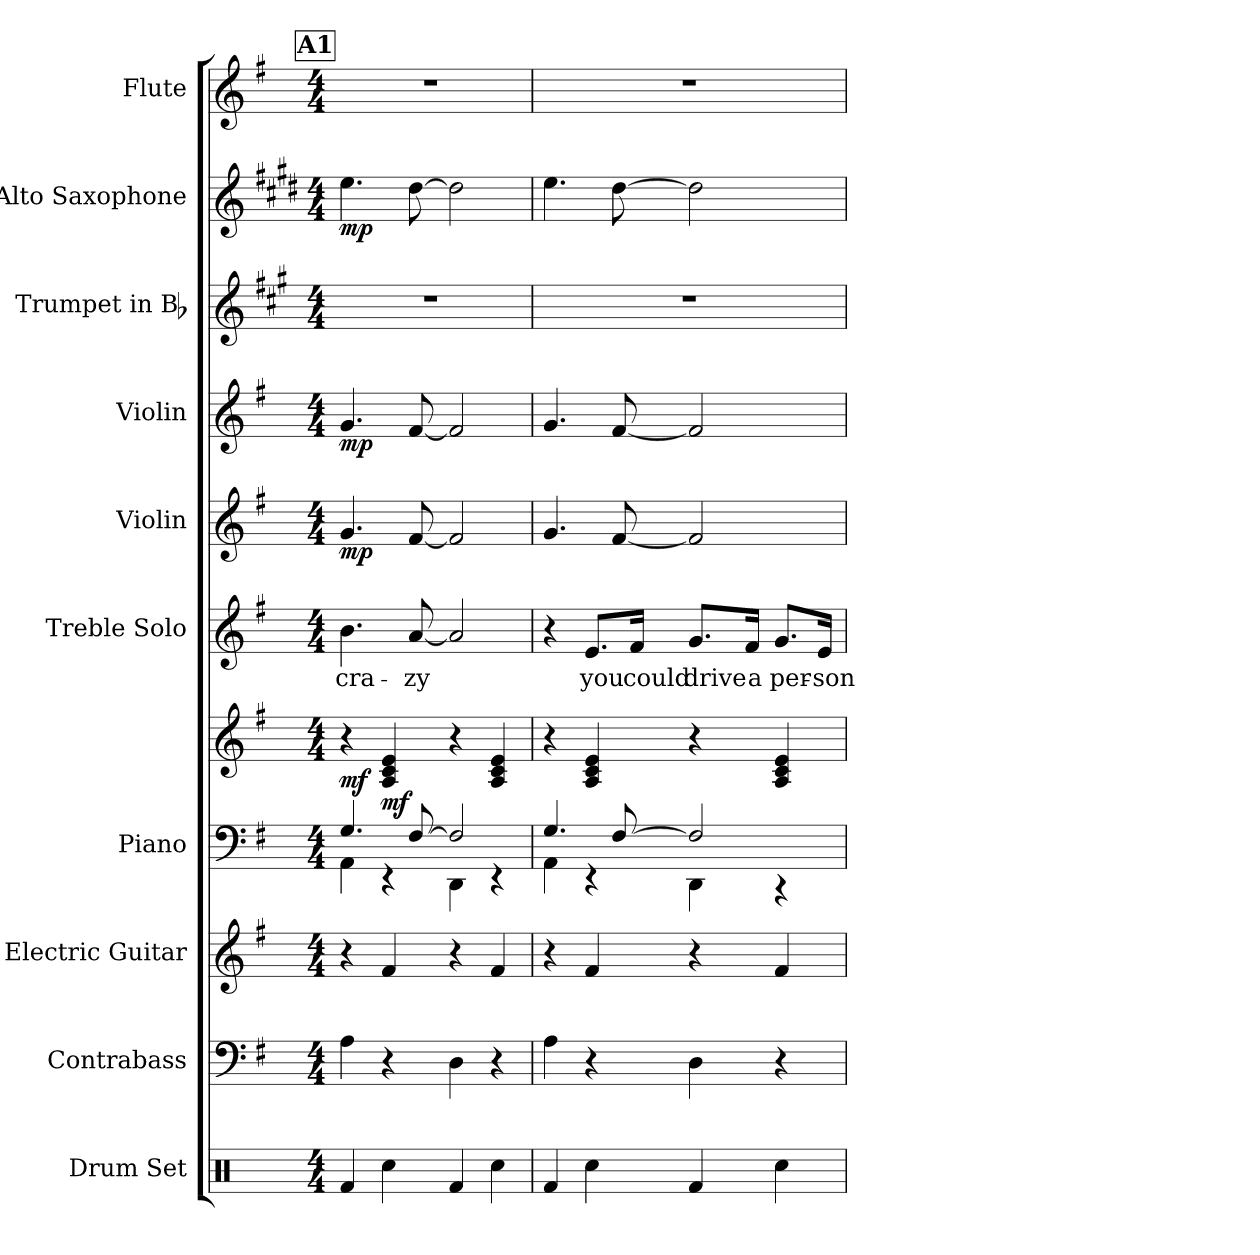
**kern	**kern	**kern	**kern	**kern	**dynam	**kern	**text	**kern	**dynam	**kern	**dynam	**kern	**kern	**dynam	**kern
*part10	*part9	*part8	*part7	*part7	*part7	*part6	*part6	*part5	*part5	*part4	*part4	*part3	*part2	*part2	*part1
*staff11	*staff10	*staff9	*staff8	*staff7	*staff7/8	*staff6	*staff6	*staff5	*staff5	*staff4	*staff4	*staff3	*staff2	*staff2	*staff1
*I"Drum Set	*I"Contrabass	*I"Electric Guitar	*I"Piano	*	*	*I"Treble Solo	*	*I"Violin	*	*I"Violin	*	*I"Trumpet in Bb	*I"Alto Saxophone	*	*I"Flute
*I'Dr.	*I'Cb.	*I'E. Gtr.	*I'Pno.	*	*	*I'Tr. Solo	*	*I'Vln.	*	*I'Vln.	*	*I'Tpt.	*I'Alto Sax.	*	*I'Fl.
!!LO:PB:g=z
*clefX	*clefF4	*clefG2	*clefF4	*clefG2	*	*clefG2	*	*clefG2	*	*clefG2	*	*clefG2	*clefG2	*	*clefG2
*	*ITrd7c12	*ITrd7c12	*	*	*	*	*	*	*	*	*	*ITrd1c2	*ITrd5c9	*	*
*k[]	*k[f#]	*k[f#]	*k[f#]	*k[f#]	*	*k[f#]	*	*k[f#]	*	*k[f#]	*	*k[f#]	*k[f#]	*	*k[f#]
*C:	*G:	*G:	*G:	*G:	*	*G:	*	*G:	*	*G:	*	*G:	*G:	*	*G:
*M4/4	*M4/4	*M4/4	*M4/4	*M4/4	*	*M4/4	*	*M4/4	*	*M4/4	*	*M4/4	*M4/4	*	*M4/4
!!LO:REH:place=s1:B:color=#000000:enc=box:fs=19.9975:t=A1
=9	=9	=9	=9	=9	=9	=9	=9	=9	=9	=9	=9	=9	=9	=9	=9
*	*	*	*^	*	*	*	*	*	*	*	*	*	*	*	*
!	!	!	!	!	!	!	!	!LO:LY:b:color=#000000	!	!	!	!	!	!	!	!
4Rfi/	4AAi\	4r	4.Gi/	4AAi\	4r	mf	4.bi\	cra-	4.gi/	mp	4.gi/	mp	1r	4.gi\	mp	1r
4Rcci\	4r	4F#i/	.	4r	4Ai/ 4ci 4ei	mf	.	.	.	.	.	.	.	.	.	.
!	!	!	!	!	!	!	!	!LO:LY:b:color=#000000	!	!	!	!	!	!	!	!
.	.	.	[>8F#i/	.	.	.	[<8ai/	-zy	[<8f#i/	.	[<8f#i/	.	.	[>8f#i\	.	.
4Rfi/	4DDi\	4r	2F#i/]	4DDi\	4r	.	2ai/]	.	2f#i/]	.	2f#i/]	.	.	2f#i\]	.	.
4Rcci\	4r	4F#i/	.	4r	4Ai/ 4ci 4ei	.	.	.	.	.	.	.	.	.	.	.
=10	=10	=10	=10	=10	=10	=10	=10	=10	=10	=10	=10	=10	=10	=10	=10	=10
4Rfi/	4AAi\	4r	4.Gi/	4AAi\	4r	.	4r	.	4.gi/	.	4.gi/	.	1r	4.gi\	.	1r
!	!	!	!	!	!	!	!	!LO:LY:b:color=#000000	!	!	!	!	!	!	!	!
4Rcci\	4r	4F#i/	.	4r	4Ai/ 4ci 4ei	.	8.ei/L	you	.	.	.	.	.	.	.	.
.	.	.	[>8F#i/	.	.	.	.	.	[<8f#i/	.	[<8f#i/	.	.	[>8f#i\	.	.
!	!	!	!	!	!	!	!	!LO:LY:b:color=#000000	!	!	!	!	!	!	!	!
.	.	.	.	.	.	.	16f#i/Jk	could	.	.	.	.	.	.	.	.
!	!	!	!	!	!	!	!	!LO:LY:b:color=#000000	!	!	!	!	!	!	!	!
4Rfi/	4DDi\	4r	2F#i/]	4DDi\	4r	.	8.gi/L	drive	2f#i/]	.	2f#i/]	.	.	2f#i\]	.	.
!	!	!	!	!	!	!	!	!LO:LY:b:color=#000000	!	!	!	!	!	!	!	!
.	.	.	.	.	.	.	16f#i/Jk	a	.	.	.	.	.	.	.	.
!	!	!	!	!	!	!	!	!LO:LY:b:color=#000000	!	!	!	!	!	!	!	!
4Rcci\	4r	4F#i/	.	4r	4Ai/ 4ci 4ei	.	8.gi/L	per-	.	.	.	.	.	.	.	.
!	!	!	!	!	!	!	!	!LO:LY:b:color=#000000	!	!	!	!	!	!	!	!
.	.	.	.	.	.	.	16ei/Jk	-son	.	.	.	.	.	.	.	.
*	*	*	*v	*v	*	*	*	*	*	*	*	*	*	*	*	*
=	=	=	=	=	=	=	=	=	=	=	=	=	=	=	=
*-	*-	*-	*-	*-	*-	*-	*-	*-	*-	*-	*-	*-	*-	*-	*-
